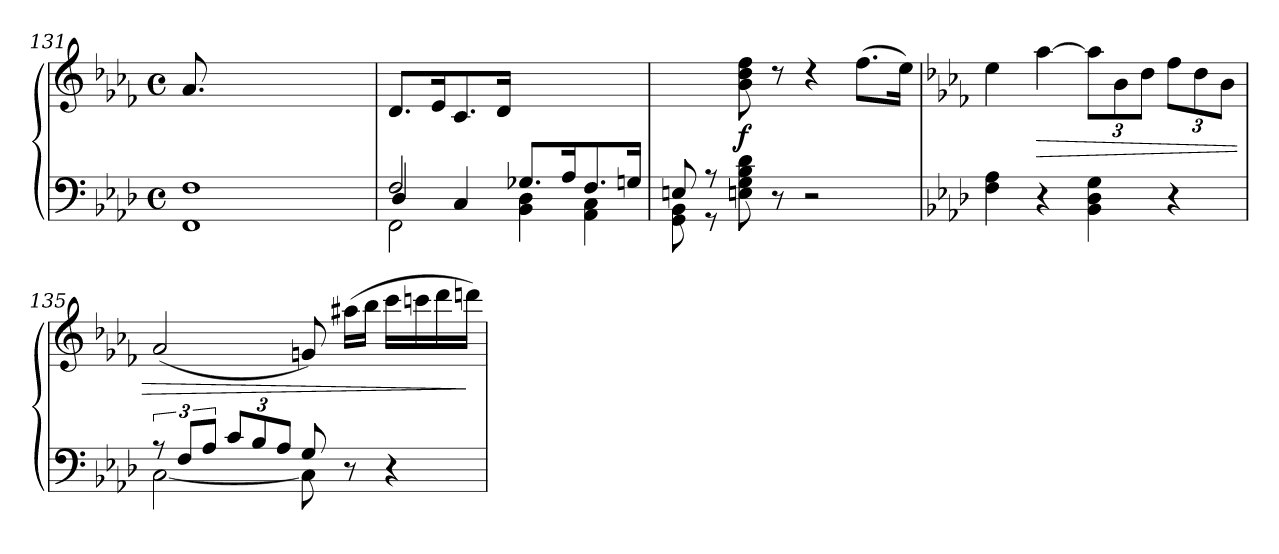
**kern	**kern	**dynam
*part1	*part1	*part1
*staff2	*staff1	*staff1/2
*clefF4	*clefG3	*
*k[b-e-a-d-]	*k[b-e-a-d-]	*
*M4/4	*M4/4	*
*met(c)	*met(c)	*
=131	=131	=131
*^	*	*
1F	1FF	8.f/L	.
.	.	2ryy	.
.	.	4ryy	.
.	.	16ryy	.
=132	=132	=132	=132
*	*^	*	*
2F/	2FF\	4D-/	8.B-/L	.
.	.	.	16c/k	.
.	.	4C/	8.A-/	.
.	.	.	16B-/Jk	.
8.G-X/L	4BB-\ 4D-\	2ryy	2ryy	.
16A-/k	.	.	.	.
8.F/	4AA-\ 4C\	.	.	.
16Gn/Jk	.	.	.	.
*	*v	*v	*	*
=133	=133	=133	=133
8En/	8GG\ 8BB-\	4ryy	.
8rA	8rGG	.	.
!	!	!	!LO:DY:b
8En\ 8G\ 8B-\ 8d-\	2.ryy	8g\ 8b-\ 8dd-\	f
8r	.	8rb	.
2rE	.	4rb	.
.	.	(>8.dd-\L	.
.	.	16cc\Jk)	.
*v	*v	*	*
!!LO:PB:g=z
=134	=134	=134
*k[b-e-a-d-]	*k[b-e-a-d-]	*
4F\ 4A-\	4cc\	.
!	!	!LO:HP:b
4r	[>4ff\	>
4BB-\ 4D-\ 4G\	12ff\L]	.
.	12g\	.
.	12b-\J	.
4r	12dd-\L	.
.	12b-\	.
.	12g\J	.
=135	=135	=135
*^	*	*
12rA	[<2C\	(<2f/	.
12F/L	.	.	.
12A-/J	.	.	.
12c/L	.	.	.
12B-/	.	.	.
12A-/J	.	.	.
8G/	8C\]	8en/)	.
4.ryy	8r	(>16ff#X\LL	.
.	.	16gg\JJ	.
.	4r	16aa-\LL	.
.	.	16aan\	.
.	.	16bb-\	.
.	.	16bbn\JJ)	]
*v	*v	*	*
=	=	=
*-	*-	*-
